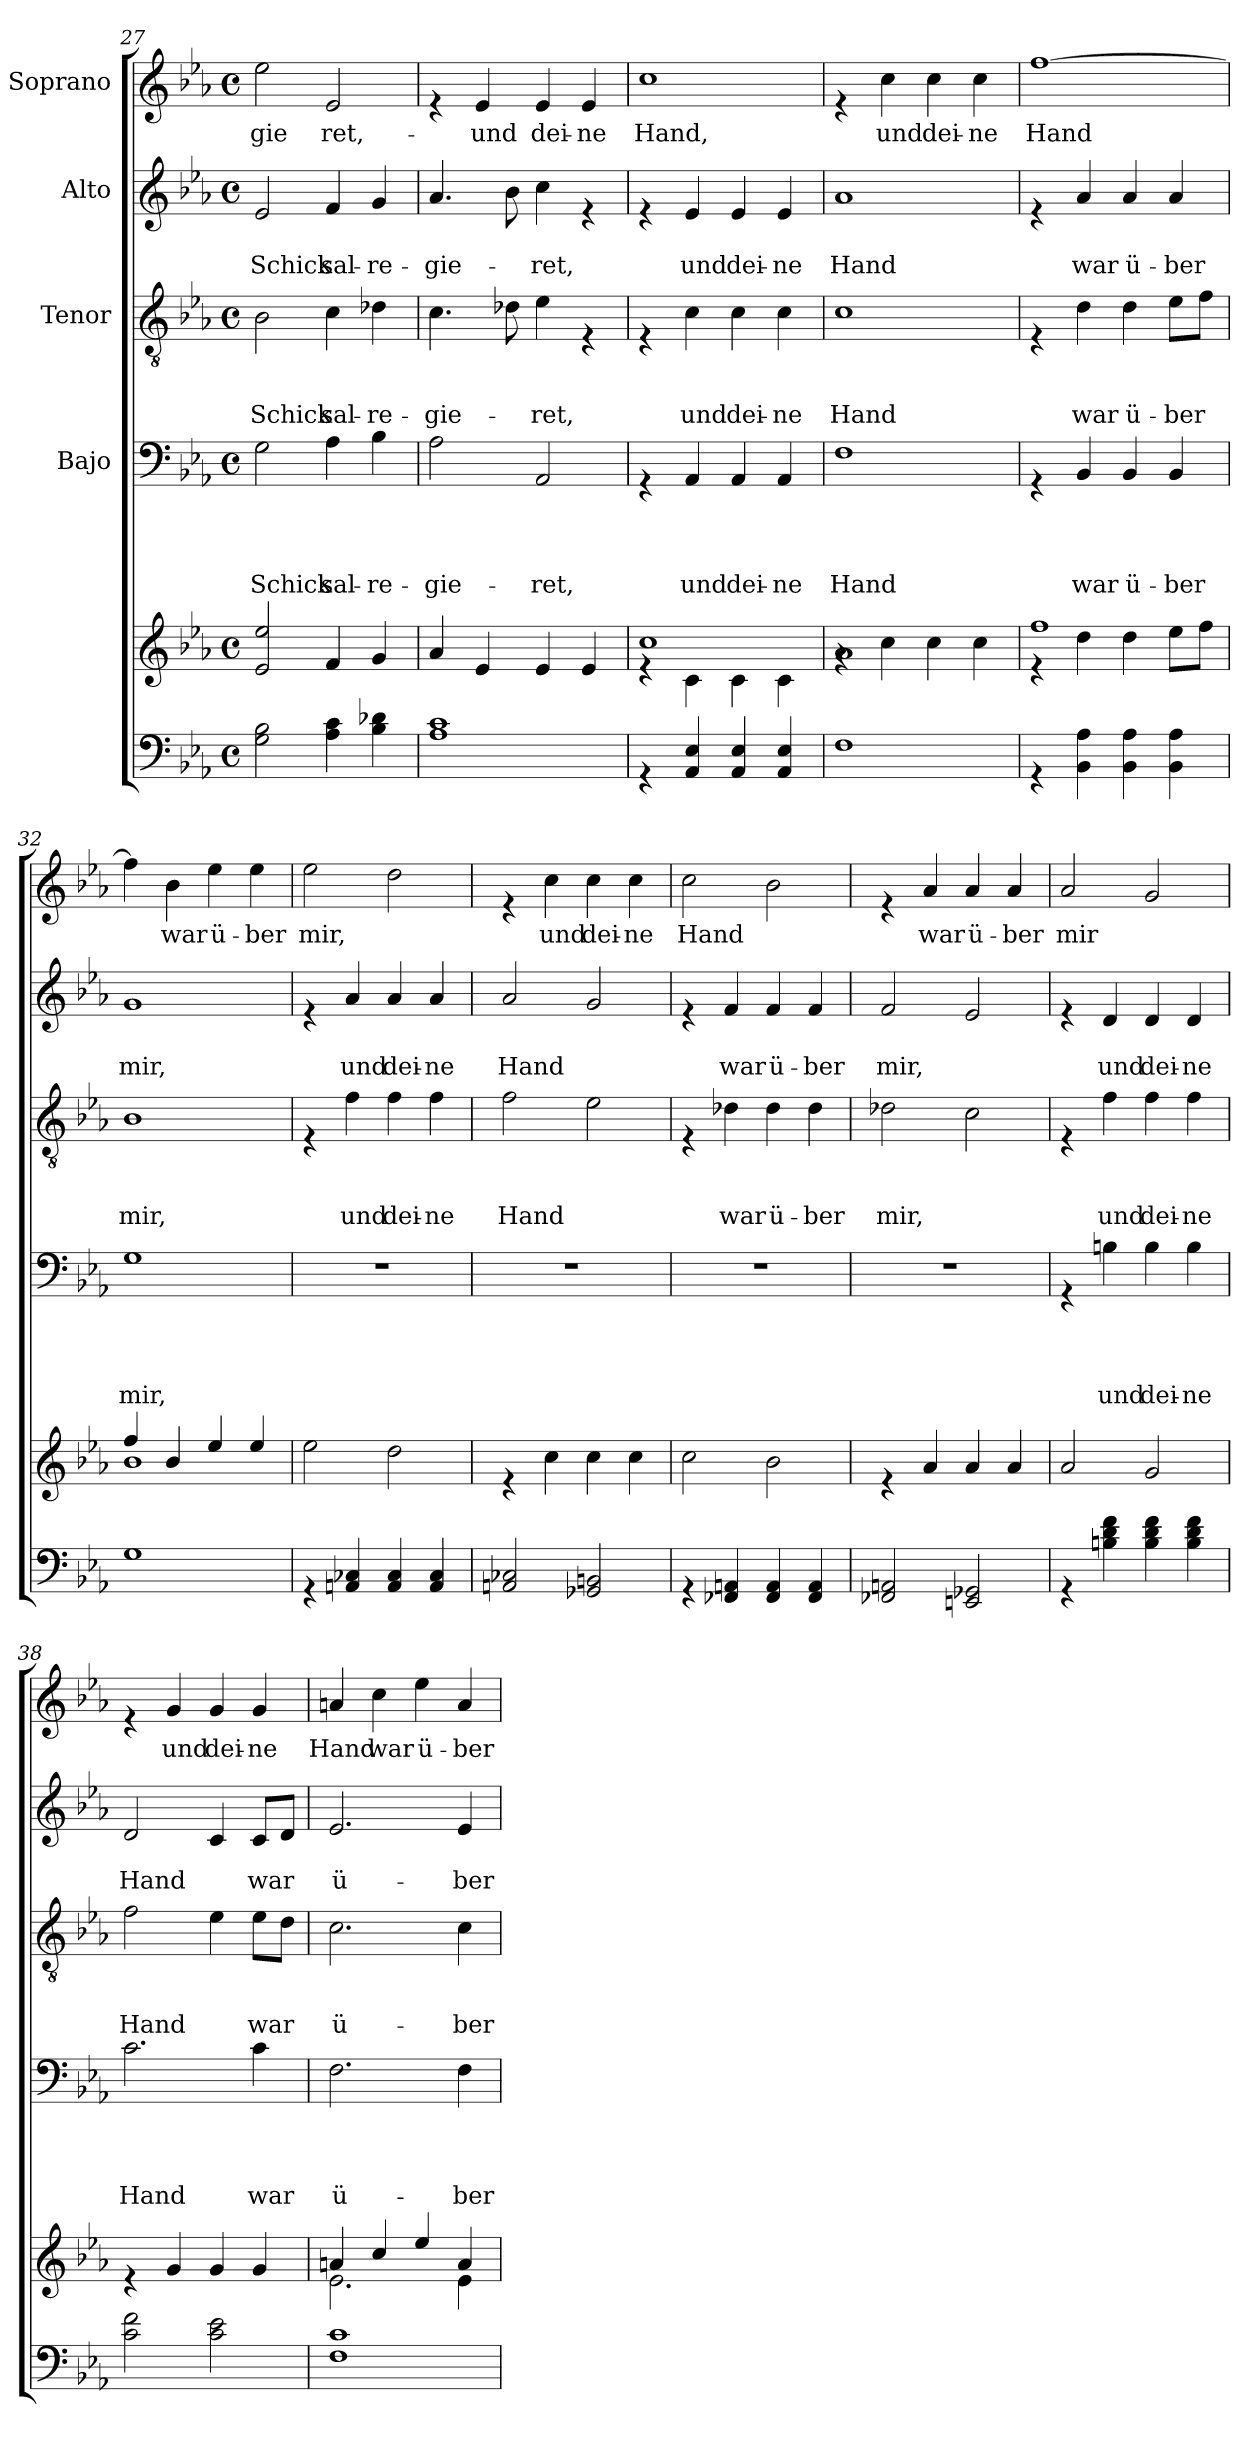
**kern	**kern	**kern	**text	**text	**text	**text	**kern	**text	**text	**text	**kern	**text	**text	**kern	**text
*part6	*part5	*part4	*part4	*part4	*part4	*part4	*part3	*part3	*part3	*part3	*part2	*part2	*part2	*part1	*part1
*staff6	*staff5	*staff4	*staff4	*staff4	*staff4	*staff4	*staff3	*staff3	*staff3	*staff3	*staff2	*staff2	*staff2	*staff1	*staff1
*	*	*I"Bajo	*	*	*	*	*I"Tenor	*	*	*	*I"Alto	*	*	*I"Soprano	*
*clefF4	*clefG2	*clefF4	*	*	*	*	*clefGv2	*	*	*	*clefG2	*	*	*clefG2	*
*k[b-e-a-]	*k[b-e-a-]	*k[b-e-a-]	*	*	*	*	*k[b-e-a-]	*	*	*	*k[b-e-a-]	*	*	*k[b-e-a-]	*
*E-:	*E-:	*E-:	*	*	*	*	*E-:	*	*	*	*E-:	*	*	*E-:	*
*M4/4	*M4/4	*M4/4	*	*	*	*	*M4/4	*	*	*	*M4/4	*	*	*M4/4	*
*met(c)	*met(c)	*met(c)	*	*	*	*	*met(c)	*	*	*	*met(c)	*	*	*met(c)	*
=27	=27	=27	=27	=27	=27	=27	=27	=27	=27	=27	=27	=27	=27	=27	=27
!	!	!	!	!	!	!LO:LY:b	!	!	!	!LO:LY:b	!	!	!LO:LY:b	!	!LO:LY:b
2G\ 2B-\	2e-/ 2ee-/	2G\	.	.	.	Schick	2B-\	.	.	Schick	2e-/	.	Schick	2ee-\	-gie
!	!	!	!	!	!	!LO:LY:b	!	!	!	!LO:LY:b	!	!	!LO:LY:b	!	!LO:LY:b
4A-\ 4c\	4f/	4A-\	.	.	.	sal-	4c\	.	.	sal-	4f/	.	sal-	2e-/	ret,-
!	!	!	!	!	!	!LO:LY:b	!	!	!	!LO:LY:b	!	!	!LO:LY:b	!	!
4B-\ 4d-X\	4g/	4B-\	.	.	.	-re-	4d-X\	.	.	-re-	4g/	.	-re-	.	.
=28	=28	=28	=28	=28	=28	=28	=28	=28	=28	=28	=28	=28	=28	=28	=28
!	!	!	!	!	!	!LO:LY:b	!	!	!	!LO:LY:b	!	!	!LO:LY:b	!	!
1A- 1c	4a-/	2A-\	.	.	.	-gie-	4.c\	.	.	-gie-	4.a-/	.	-gie-	4re	.
!	!	!	!	!	!	!	!	!	!	!	!	!	!	!	!LO:LY:b
.	4e-/	.	.	.	.	.	.	.	.	.	.	.	.	4e-/	-und
.	.	.	.	.	.	.	8d-X\	.	.	.	8b-\	.	.	.	.
!	!	!	!	!	!	!LO:LY:b	!	!	!	!LO:LY:b	!	!	!LO:LY:b	!	!LO:LY:b
.	4e-/	2AA-/	.	.	.	-ret,	4e-\	.	.	-ret,	4cc\	.	-ret,	4e-/	dei-
!	!	!	!	!	!	!	!	!	!	!	!	!	!	!	!LO:LY:b
.	4e-/	.	.	.	.	.	4rE	.	.	.	4re	.	.	4e-/	-ne
=29	=29	=29	=29	=29	=29	=29	=29	=29	=29	=29	=29	=29	=29	=29	=29
*	*^	*	*	*	*	*	*	*	*	*	*	*	*	*	*
!	!	!	!	!	!	!	!	!	!	!	!	!	!	!	!	!LO:LY:b
4rGG	1cc	4re	4rGG	.	.	.	.	4rE	.	.	.	4re	.	.	1cc	Hand,
!	!	!	!	!	!	!	!LO:LY:b	!	!	!	!LO:LY:b	!	!	!LO:LY:b	!	!
4AA-/ 4E-/	.	4c\	4AA-/	.	.	.	und	4c\	.	.	und	4e-/	.	und	.	.
!	!	!	!	!	!	!	!LO:LY:b	!	!	!	!LO:LY:b	!	!	!LO:LY:b	!	!
4AA-/ 4E-/	.	4c\	4AA-/	.	.	.	dei-	4c\	.	.	dei-	4e-/	.	dei-	.	.
!	!	!	!	!	!	!	!LO:LY:b	!	!	!	!LO:LY:b	!	!	!LO:LY:b	!	!
4AA-/ 4E-/	.	4c\	4AA-/	.	.	.	-ne	4c\	.	.	-ne	4e-/	.	-ne	.	.
!!LO:PB:g=z
=30	=30	=30	=30	=30	=30	=30	=30	=30	=30	=30	=30	=30	=30	=30	=30	=30
!	!	!	!	!	!	!	!LO:LY:b	!	!	!	!LO:LY:b	!	!	!LO:LY:b	!	!
1F	4rg	1a-	1F	.	.	.	Hand	1c	.	.	Hand	1a-	.	Hand	4re	.
!	!	!	!	!	!	!	!	!	!	!	!	!	!	!	!	!LO:LY:b
.	4cc\	.	.	.	.	.	.	.	.	.	.	.	.	.	4cc\	und
!	!	!	!	!	!	!	!	!	!	!	!	!	!	!	!	!LO:LY:b
.	4cc\	.	.	.	.	.	.	.	.	.	.	.	.	.	4cc\	dei-
!	!	!	!	!	!	!	!	!	!	!	!	!	!	!	!	!LO:LY:b
.	4cc\	.	.	.	.	.	.	.	.	.	.	.	.	.	4cc\	-ne
!!LO:LB:g=z
=31	=31	=31	=31	=31	=31	=31	=31	=31	=31	=31	=31	=31	=31	=31	=31	=31
!	!	!	!	!	!	!	!	!	!	!	!	!	!	!	!	!LO:LY:b
4rGG	1ff	4re	4rGG	.	.	.	.	4rE	.	.	.	4re	.	.	[>1ff	Hand
!	!	!	!	!	!	!	!LO:LY:b	!	!	!	!LO:LY:b	!	!	!LO:LY:b	!	!
4BB-\ 4A-\	.	4dd\	4BB-/	.	.	.	war	4d\	.	.	war	4a-/	.	war	.	.
!	!	!	!	!	!	!	!LO:LY:b	!	!	!	!LO:LY:b	!	!	!LO:LY:b	!	!
4BB-\ 4A-\	.	4dd\	4BB-/	.	.	.	ü-	4d\	.	.	ü-	4a-/	.	ü-	.	.
!	!	!	!	!	!	!	!LO:LY:b	!	!	!	!LO:LY:b	!	!	!LO:LY:b	!	!
4BB-\ 4A-\	.	8ee-\L	4BB-/	.	.	.	-ber	8e-\L	.	.	-ber	4a-/	.	-ber	.	.
.	.	8ff\J	.	.	.	.	.	8f\J	.	.	.	.	.	.	.	.
=32	=32	=32	=32	=32	=32	=32	=32	=32	=32	=32	=32	=32	=32	=32	=32	=32
!	!	!	!	!	!	!	!LO:LY:b	!	!	!	!LO:LY:b	!	!	!LO:LY:b	!	!
1G	4ff/	1b-	1G	.	.	.	mir,	1B-	.	.	mir,	1g	.	mir,	4ff\]	.
!	!	!	!	!	!	!	!	!	!	!	!	!	!	!	!	!LO:LY:b
.	4b-/	.	.	.	.	.	.	.	.	.	.	.	.	.	4b-\	war
!	!	!	!	!	!	!	!	!	!	!	!	!	!	!	!	!LO:LY:b
.	4ee-/	.	.	.	.	.	.	.	.	.	.	.	.	.	4ee-\	ü-
!	!	!	!	!	!	!	!	!	!	!	!	!	!	!	!	!LO:LY:b
.	4ee-/	.	.	.	.	.	.	.	.	.	.	.	.	.	4ee-\	-ber
*	*v	*v	*	*	*	*	*	*	*	*	*	*	*	*	*	*
=33	=33	=33	=33	=33	=33	=33	=33	=33	=33	=33	=33	=33	=33	=33	=33
!	!	!	!	!	!	!	!	!	!	!	!	!	!	!	!LO:LY:b
4rGG	2ee-\	1r	.	.	.	.	4rE	.	.	.	4re	.	.	2ee-\	mir,
!	!	!	!	!	!	!	!	!	!	!LO:LY:b	!	!	!LO:LY:b	!	!
4AA/ 4C-/	.	.	.	.	.	.	4f\	.	.	und	4a-/	.	und	.	.
!	!	!	!	!	!	!	!	!	!	!LO:LY:b	!	!	!LO:LY:b	!	!
4AA/ 4C-/	2dd\	.	.	.	.	.	4f\	.	.	dei-	4a-/	.	dei-	2dd\	.
!	!	!	!	!	!	!	!	!	!	!LO:LY:b	!	!	!LO:LY:b	!	!
4AA/ 4C-/	.	.	.	.	.	.	4f\	.	.	-ne	4a-/	.	-ne	.	.
=34	=34	=34	=34	=34	=34	=34	=34	=34	=34	=34	=34	=34	=34	=34	=34
!	!	!	!	!	!	!	!	!	!	!LO:LY:b	!	!	!LO:LY:b	!	!
2AA/ 2C-/	4re	1r	.	.	.	.	2f\	.	.	Hand	2a-/	.	Hand	4re	.
!	!	!	!	!	!	!	!	!	!	!	!	!	!	!	!LO:LY:b
.	4cc\	.	.	.	.	.	.	.	.	.	.	.	.	4cc\	und
!	!	!	!	!	!	!	!	!	!	!	!	!	!	!	!LO:LY:b
2GG-/ 2BB/	4cc\	.	.	.	.	.	2e-\	.	.	.	2g/	.	.	4cc\	dei-
!	!	!	!	!	!	!	!	!	!	!	!	!	!	!	!LO:LY:b
.	4cc\	.	.	.	.	.	.	.	.	.	.	.	.	4cc\	-ne
=35	=35	=35	=35	=35	=35	=35	=35	=35	=35	=35	=35	=35	=35	=35	=35
!	!	!	!	!	!	!	!	!	!	!	!	!	!	!	!LO:LY:b
4rGG	2cc\	1r	.	.	.	.	4rE	.	.	.	4re	.	.	2cc\	Hand
!	!	!	!	!	!	!	!	!	!	!LO:LY:b	!	!	!LO:LY:b	!	!
4FF-X/ 4AA/	.	.	.	.	.	.	4d-X\	.	.	war	4f/	.	war	.	.
!	!	!	!	!	!	!	!	!	!	!LO:LY:b	!	!	!LO:LY:b	!	!
4FF-/ 4AA/	2b-\	.	.	.	.	.	4d-\	.	.	ü-	4f/	.	ü-	2b-\	.
!	!	!	!	!	!	!	!	!	!	!LO:LY:b	!	!	!LO:LY:b	!	!
4FF-/ 4AA/	.	.	.	.	.	.	4d-\	.	.	-ber	4f/	.	-ber	.	.
!!LO:PB:g=z
=36	=36	=36	=36	=36	=36	=36	=36	=36	=36	=36	=36	=36	=36	=36	=36
!	!	!	!	!	!	!	!	!	!	!LO:LY:b	!	!	!LO:LY:b	!	!
2FF-X/ 2AA/	4re	1r	.	.	.	.	2d-X\	.	.	mir,	2f/	.	mir,	4re	.
!	!	!	!	!	!	!	!	!	!	!	!	!	!	!	!LO:LY:b
.	4a-/	.	.	.	.	.	.	.	.	.	.	.	.	4a-/	war
!	!	!	!	!	!	!	!	!	!	!	!	!	!	!	!LO:LY:b
2EE/ 2GG-/	4a-/	.	.	.	.	.	2c\	.	.	.	2e-/	.	.	4a-/	ü-
!	!	!	!	!	!	!	!	!	!	!	!	!	!	!	!LO:LY:b
.	4a-/	.	.	.	.	.	.	.	.	.	.	.	.	4a-/	-ber
=37	=37	=37	=37	=37	=37	=37	=37	=37	=37	=37	=37	=37	=37	=37	=37
!	!	!	!	!	!	!	!	!	!	!	!	!	!	!	!LO:LY:b
4rGG	2a-/	4rGG	.	.	.	.	4rE	.	.	.	4re	.	.	2a-/	mir
!	!	!	!	!	!	!LO:LY:b	!	!	!	!LO:LY:b	!	!	!LO:LY:b	!	!
4Bn\ 4d\ 4f\	.	4Bn\	.	.	.	und	4f\	.	.	und	4d/	.	und	.	.
!	!	!	!	!	!	!LO:LY:b	!	!	!	!LO:LY:b	!	!	!LO:LY:b	!	!
4B\ 4d\ 4f\	2g/	4B\	.	.	.	dei-	4f\	.	.	dei-	4d/	.	dei-	2g/	.
!	!	!	!	!	!	!LO:LY:b	!	!	!	!LO:LY:b	!	!	!LO:LY:b	!	!
4B\ 4d\ 4f\	.	4B\	.	.	.	-ne	4f\	.	.	-ne	4d/	.	-ne	.	.
!!LO:LB:g=z
=38	=38	=38	=38	=38	=38	=38	=38	=38	=38	=38	=38	=38	=38	=38	=38
!	!	!	!	!	!	!LO:LY:b	!	!	!	!LO:LY:b	!	!	!LO:LY:b	!	!
2c\ 2f\	4re	2.c\	.	.	.	Hand	2f\	.	.	Hand	2d/	.	Hand	4re	.
!	!	!	!	!	!	!	!	!	!	!	!	!	!	!	!LO:LY:b
.	4g/	.	.	.	.	.	.	.	.	.	.	.	.	4g/	und
!	!	!	!	!	!	!	!	!	!	!	!	!	!	!	!LO:LY:b
2c\ 2e-\	4g/	.	.	.	.	.	4e-\	.	.	.	4c/	.	.	4g/	dei-
!	!	!	!	!	!	!LO:LY:b	!	!	!	!LO:LY:b	!	!	!LO:LY:b	!	!LO:LY:b
.	4g/	4c\	.	.	.	war	8e-\L	.	.	war	8c/L	.	war	4g/	-ne
.	.	.	.	.	.	.	8d\J	.	.	.	8d/J	.	.	.	.
=39	=39	=39	=39	=39	=39	=39	=39	=39	=39	=39	=39	=39	=39	=39	=39
*	*^	*	*	*	*	*	*	*	*	*	*	*	*	*	*
!	!	!	!	!	!	!	!LO:LY:b	!	!	!	!LO:LY:b	!	!	!LO:LY:b	!	!LO:LY:b
1F 1c	4an/	2.e-\	2.F\	.	.	.	ü-	2.c\	.	.	ü-	2.e-/	.	ü-	4an/	Hand
!	!	!	!	!	!	!	!	!	!	!	!	!	!	!	!	!LO:LY:b
.	4cc/	.	.	.	.	.	.	.	.	.	.	.	.	.	4cc\	war
!	!	!	!	!	!	!	!	!	!	!	!	!	!	!	!	!LO:LY:b
.	4ee-/	.	.	.	.	.	.	.	.	.	.	.	.	.	4ee-\	ü-
!	!	!	!	!	!	!	!LO:LY:b	!	!	!	!LO:LY:b	!	!	!LO:LY:b	!	!LO:LY:b
.	4a/	4e-\	4F\	.	.	.	-ber	4c\	.	.	-ber	4e-/	.	-ber	4a/	-ber
*	*v	*v	*	*	*	*	*	*	*	*	*	*	*	*	*	*
=	=	=	=	=	=	=	=	=	=	=	=	=	=	=	=
*-	*-	*-	*-	*-	*-	*-	*-	*-	*-	*-	*-	*-	*-	*-	*-
